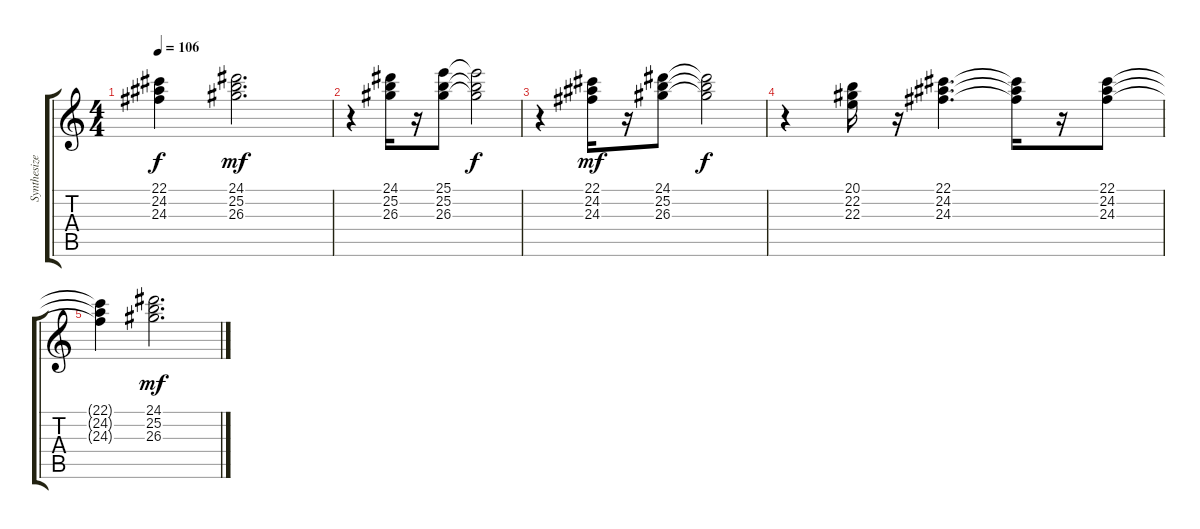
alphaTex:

\track ("Synthesizer I" "Synthesize") {instrument pad3polysynth}
\staff {score tabs}
\tuning (Eb4 Bb3 Gb3 Db3 Ab2 Eb2) {hide}
\ts (4 4)
\tempo 106
\clef g2
\ks c
(22.1{t} 24.2{t} 24.3{t}).4{dy f} (24.1 25.2 26.3).2{d dy mf} |
r.4 (24.1 25.2 26.3).16 r.16 (25.1 25.2 26.3).8 (25.1{t} 25.2{t} 26.3{t}).2{dy f} |
r.4{volume 1} (22.1 24.2 24.3).16{dy mf} r.16 (24.1 25.2 26.3).8 (24.1{t} 25.2{t} 26.3{t}).2{dy f} |
r.4{volume 0} (20.1 22.2 22.3).16 r.16 (22.1 24.2 24.3).4{d} (22.1{t} 24.2{t} 24.3{t}).16 r.16 (22.1 24.2 24.3).8 |
(22.1{t} 24.2{t} 24.3{t}).4 (24.1 25.2 26.3).2{d dy mf}
